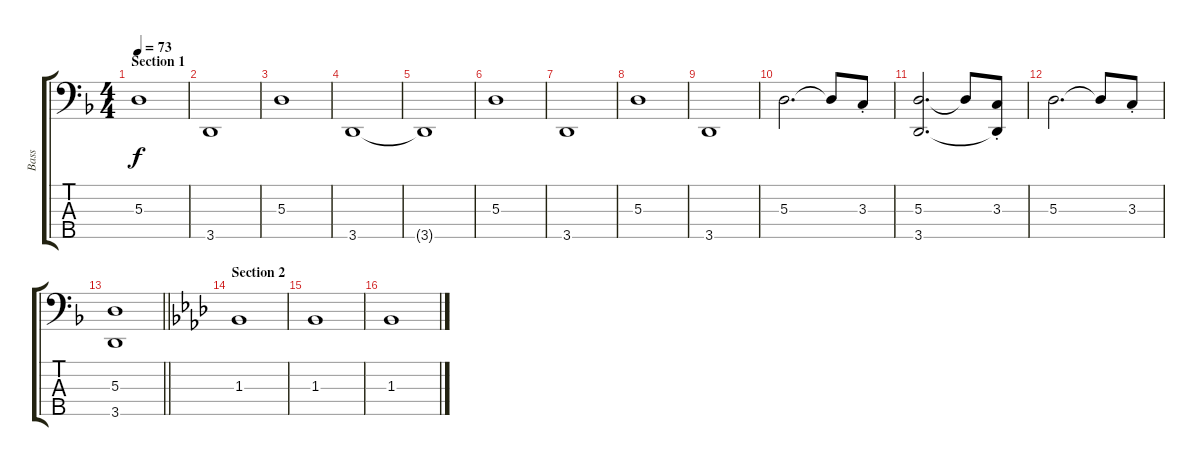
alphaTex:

\track ("Bass" "Bass") {instrument electricbassfinger}
\staff {score tabs}
\tuning (G2 D2 A1 E1 B0) {hide}
\ts (4 4)
\section ("" "Section 1")
\tempo 73
\clef f4
\ks dminor
5.3.1{dy f instrument electricbassfinger} |
3.5.1 |
5.3.1 |
3.5.1 |
3.5{t}.1 |
5.3.1 |
3.5.1 |
5.3.1 |
3.5.1 |
5.3.2{d} 5.3{t}.8 3.3{st}.8 |
(5.3 3.5).2{d} 5.3{t}.8 (3.3{st} 3.5{t}).8 |
5.3.2{d} 5.3{t}.8 3.3{st}.8 |
\barLineRight lightlight
(5.3 3.5).1 |
\section ("" "Section 2")
\ks fminor
1.3.1 |
1.3.1 |
1.3.1
